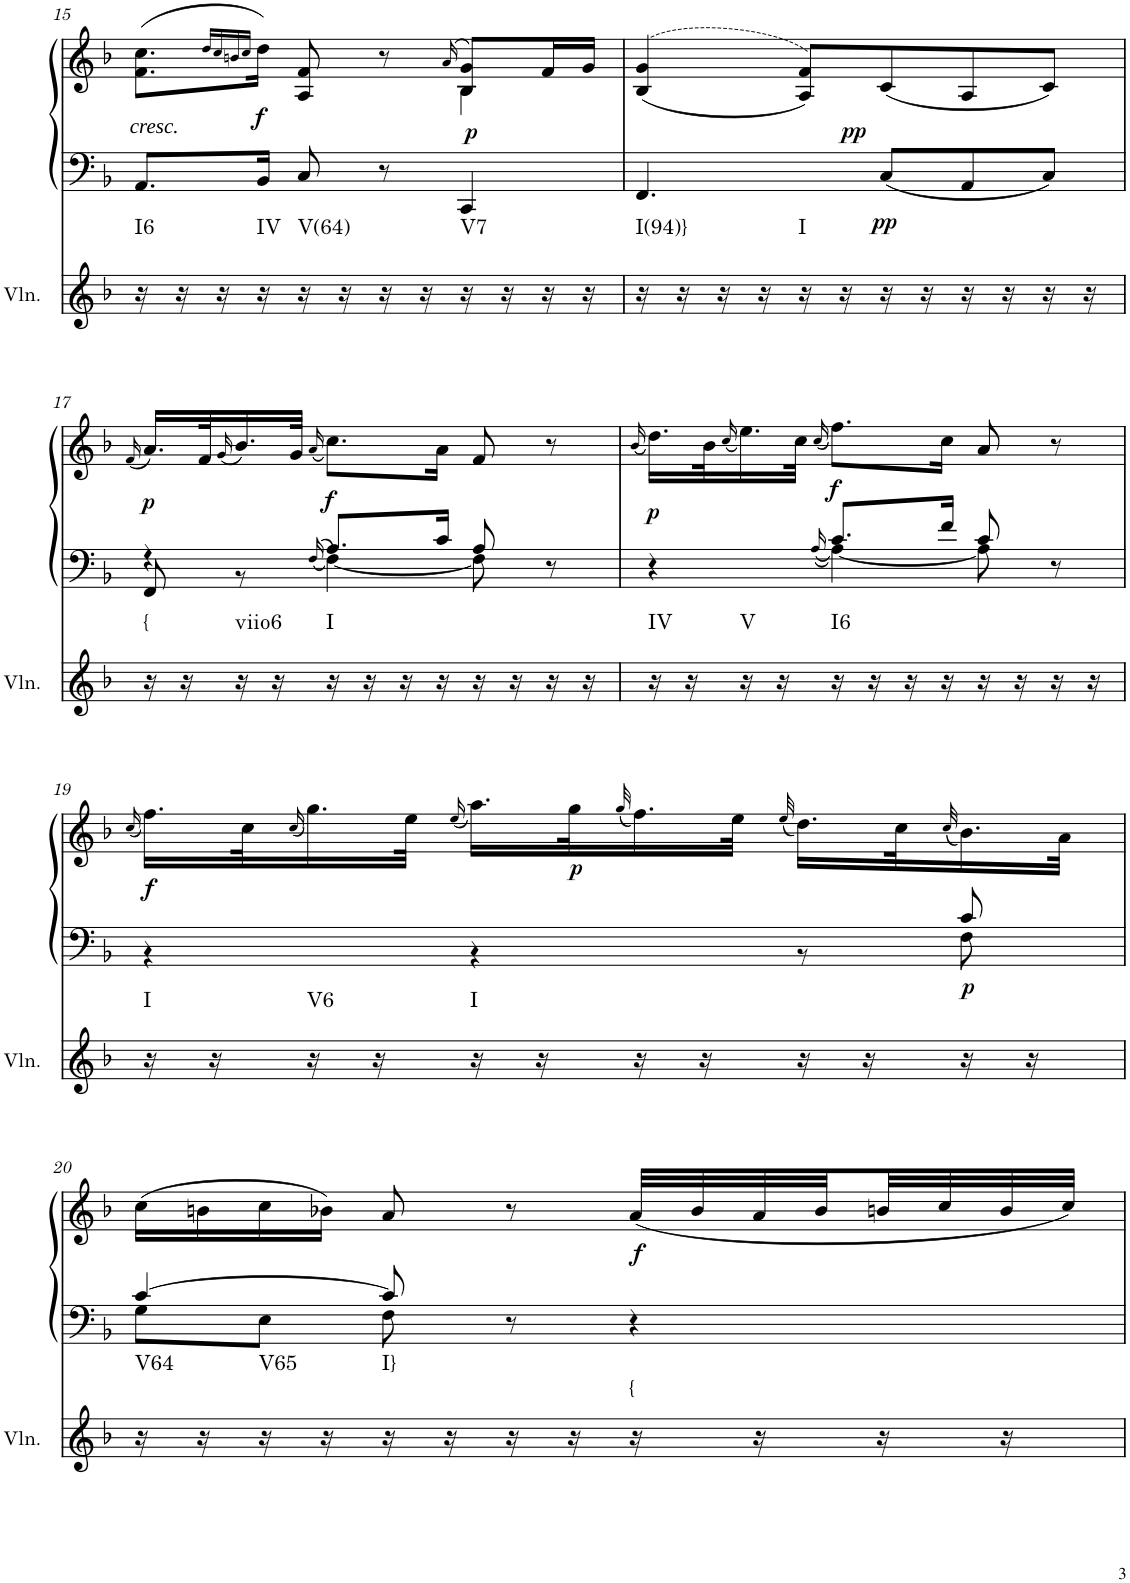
**kern	**harte	**kern	**kern	**dynam
*part2	*part2	*part1	*part1	*part1
*staff3	*	*staff2	*staff1	*staff1/2
*I"Violin	*	*I"Klavier linke Hand	*	*
*I'Vln.	*	*	*	*
!!LO:PB:g=z
*clefG2	*	*clefF4	*clefG2	*
*k[b-]	*	*k[b-]	*k[b-]	*
*M3/4	*	*M3/4	*M3/4	*
=15	=15	=15	=15	=15
*	*	*	*^	*
!	!LO:H:kt=I6	!	!LO:TX:b:i:t=cresc.	!	!
16r	N	8.AA/L	(>8.f\ 8.cc\L	2ryy	.
16r	.	.	.	.	.
16r	.	.	.	.	.
.	.	.	16qdd/LL	.	.
.	.	.	16qcc/	.	.
.	.	.	16qbn/	.	.
.	.	.	16qcc/JJ	.	.
!	!LO:H:kt=IV	!	!	!	!LO:DY:b
16r	N	16BB-/Jk	16dd\Jk)	.	f
!	!LO:H:kt=V(64)	!	!	!	!
16r	N	8C/	8A/ 8f/	.	.
16r	.	.	.	.	.
16r	.	8r	8r	.	.
16r	.	.	.	.	.
.	.	.	(16qa/	.	.
!	!LO:H:kt=V7	!	!	!	!LO:DY:a=2
16r	N	4CC/	8B-/ 8g/L)	4B-\	p
16r	.	.	.	.	.
16r	.	.	16f/L	.	.
16r	.	.	16g/JJ	.	.
*	*	*	*v	*v	*
=16	=16	=16	=16	=16
!	!LO:H:kt=I(94)}	!	!	!
16r	N	4.FF/	(>(4B-/ 4g/	.
16r	.	.	.	.
16r	.	.	.	.
16r	.	.	.	.
!	!LO:H:kt=I	!	!	!
16r	N	.	8A/ 8f/L))	.
16r	.	.	.	.
!	!	!	!	!LO:DY:a=2
!	!	!	!	!LO:DY:n=1:b=2
16r	.	8C/L	(8c/	pp pp
16r	.	.	.	.
16r	.	8AA/	8A/	.
16r	.	.	.	.
16r	.	8C/J	8c/J)	.
16r	.	.	.	.
!!LO:LB:g=z
=17	=17	=17	=17	=17
.	.	.	(16qf/	.
*	*	*^	*	*
!	!LO:H:kt={	!	!	!	!LO:DY:b
16r	N	4r	8FF/	16.a/LL)	p
16r	.	.	.	.	.
.	.	.	.	32f/K	.
.	.	.	.	(16qg/	.
!	!LO:H:kt=viio6	!	!	!	!
16r	N	.	8r	16.b-/)	.
16r	.	.	.	.	.
.	.	.	.	32g/JJk	.
.	.	.	[<16qF/	(16qa/	.
!	!LO:H:kt=I	!	!	!	!LO:DY:b
16r	N	8.A/L	4F\_	8.cc\L)	f
16r	.	.	.	.	.
16r	.	.	.	.	.
16r	.	16c/Jk	.	16a\Jk	.
16r	.	8A/	8F\]	8f/	.
16r	.	.	.	.	.
16r	.	8r	8ryy	8r	.
16r	.	.	.	.	.
=18	=18	=18	=18	=18	=18
.	.	.	.	(16qb-/	.
!	!LO:H:kt=IV	!	!	!	!LO:DY:b
16r	N	4r	4ryy	16.dd\LL)	p
16r	.	.	.	.	.
.	.	.	.	32b-\K	.
.	.	.	.	(16qcc/	.
!	!LO:H:kt=V	!	!	!	!
16r	N	.	.	16.ee\)	.
16r	.	.	.	.	.
.	.	.	.	32cc\JJk	.
.	.	.	[<16qA/	(16qcc/	.
!	!LO:H:kt=I6	!	!	!	!LO:DY:b
16r	N	8.c/L	4A\_	8.ff\L)	f
16r	.	.	.	.	.
16r	.	.	.	.	.
16r	.	16f/Jk	.	16cc\Jk	.
16r	.	8c/	8A\]	8a/	.
16r	.	.	.	.	.
16r	.	8r	8ryy	8r	.
16r	.	.	.	.	.
!!LO:LB:g=z
=19	=19	=19	=19	=19	=19
.	.	.	.	(16qcc/	.
!	!LO:H:kt=I	!	!	!	!LO:DY:b
16r	N	2ryy	4r	16.ff\LL)	f
16r	.	.	.	.	.
.	.	.	.	32cc\K	.
.	.	.	.	(16qcc/	.
!	!LO:H:kt=V6	!	!	!	!
16r	N	.	.	16.gg\)	.
16r	.	.	.	.	.
.	.	.	.	32ee\JJk	.
.	.	.	.	(16qee/	.
!	!LO:H:kt=I	!	!	!	!
16r	N	.	4r	16.aa\LL)	.
16r	.	.	.	.	.
!	!	!	!	!	!LO:DY:b
.	.	.	.	32gg\K	p
.	.	.	.	(32qgg/	.
16r	.	.	.	16.ff\)	.
16r	.	.	.	.	.
.	.	.	.	32ee\JJk	.
.	.	.	.	(32qee/	.
16r	.	8ryy	8r	16.dd\LL)	.
16r	.	.	.	.	.
.	.	.	.	32cc\K	.
.	.	.	.	(32qcc/	.
!	!	!	!	!	!LO:DY:b=2
16r	.	8F\	8c/	16.b-\)	p
16r	.	.	.	.	.
.	.	.	.	32a\JJk	.
!!LO:LB:g=z
=20	=20	=20	=20	=20	=20
!	!LO:H:kt=V64	!	!	!	!
16r	N	[4c/	8G\L	(16cc\LL	.
16r	.	.	.	16bn\	.
!	!LO:H:kt=V65	!	!	!	!
16r	N	.	8E\J	16cc\	.
16r	.	.	.	16b-X\JJ)	.
!	!LO:H:kt=I}	!	!	!	!
16r	N	8c/]	8F\	8a/	.
16r	.	.	.	.	.
16r	.	8r	4.ryy	8r	.
16r	.	.	.	.	.
!	!LO:H:kt={	!	!	!	!LO:DY:b
16r	N	4r	.	(32a/LLL	f
.	.	.	.	32b-/	.
16r	.	.	.	32a/	.
.	.	.	.	32b-/	.
16r	.	.	.	32bn/	.
.	.	.	.	32cc/	.
16r	.	.	.	32b/	.
.	.	.	.	32cc/JJJ)	.
*	*	*v	*v	*	*
=	=	=	=	=
*-	*-	*-	*-	*-
